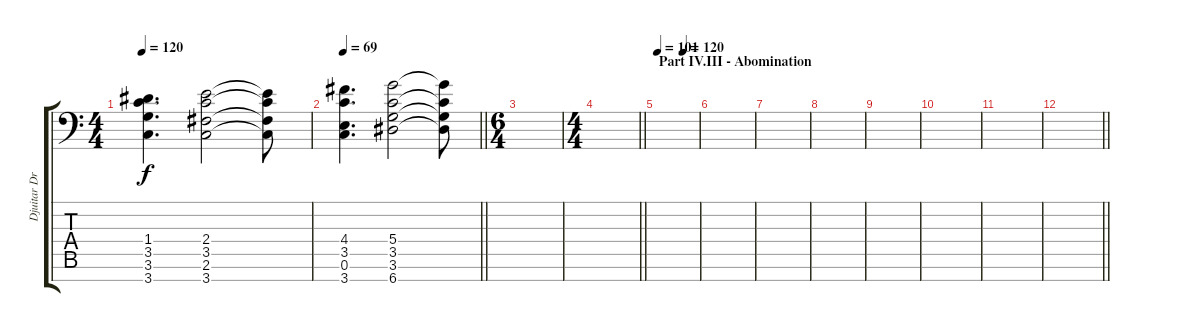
\track ("Djuitar Dropped A" "Djuitar Dr") {instrument distortionguitar}
\staff {score tabs}
\tuning (E4 B3 G3 D3 A2 E2 A1) {hide}
\ts (4 4)
\tempo 120
\clef f4
\ks c
(1.4 3.5 3.6 3.7).4{d dy f} (2.4 3.5 2.6 3.7).2 (2.4{t} 3.5{t} 2.6{t} 3.7{t}).8 |
\tempo 69
\barLineRight lightlight
(4.4 3.5 0.6 3.7).4{d} (5.4 3.5 3.6 6.7).2 (5.4{t} 3.5{t} 3.6{t} 6.7{t}).8 |
\ts (6 4)
|
\ts (4 4)
\barLineRight lightlight
|
\section ("" "Part IV.III - Abomination")
\tempo 101
\tempo (120 0.625)
|
|
|
|
|
|
|
\barLineRight lightlight
